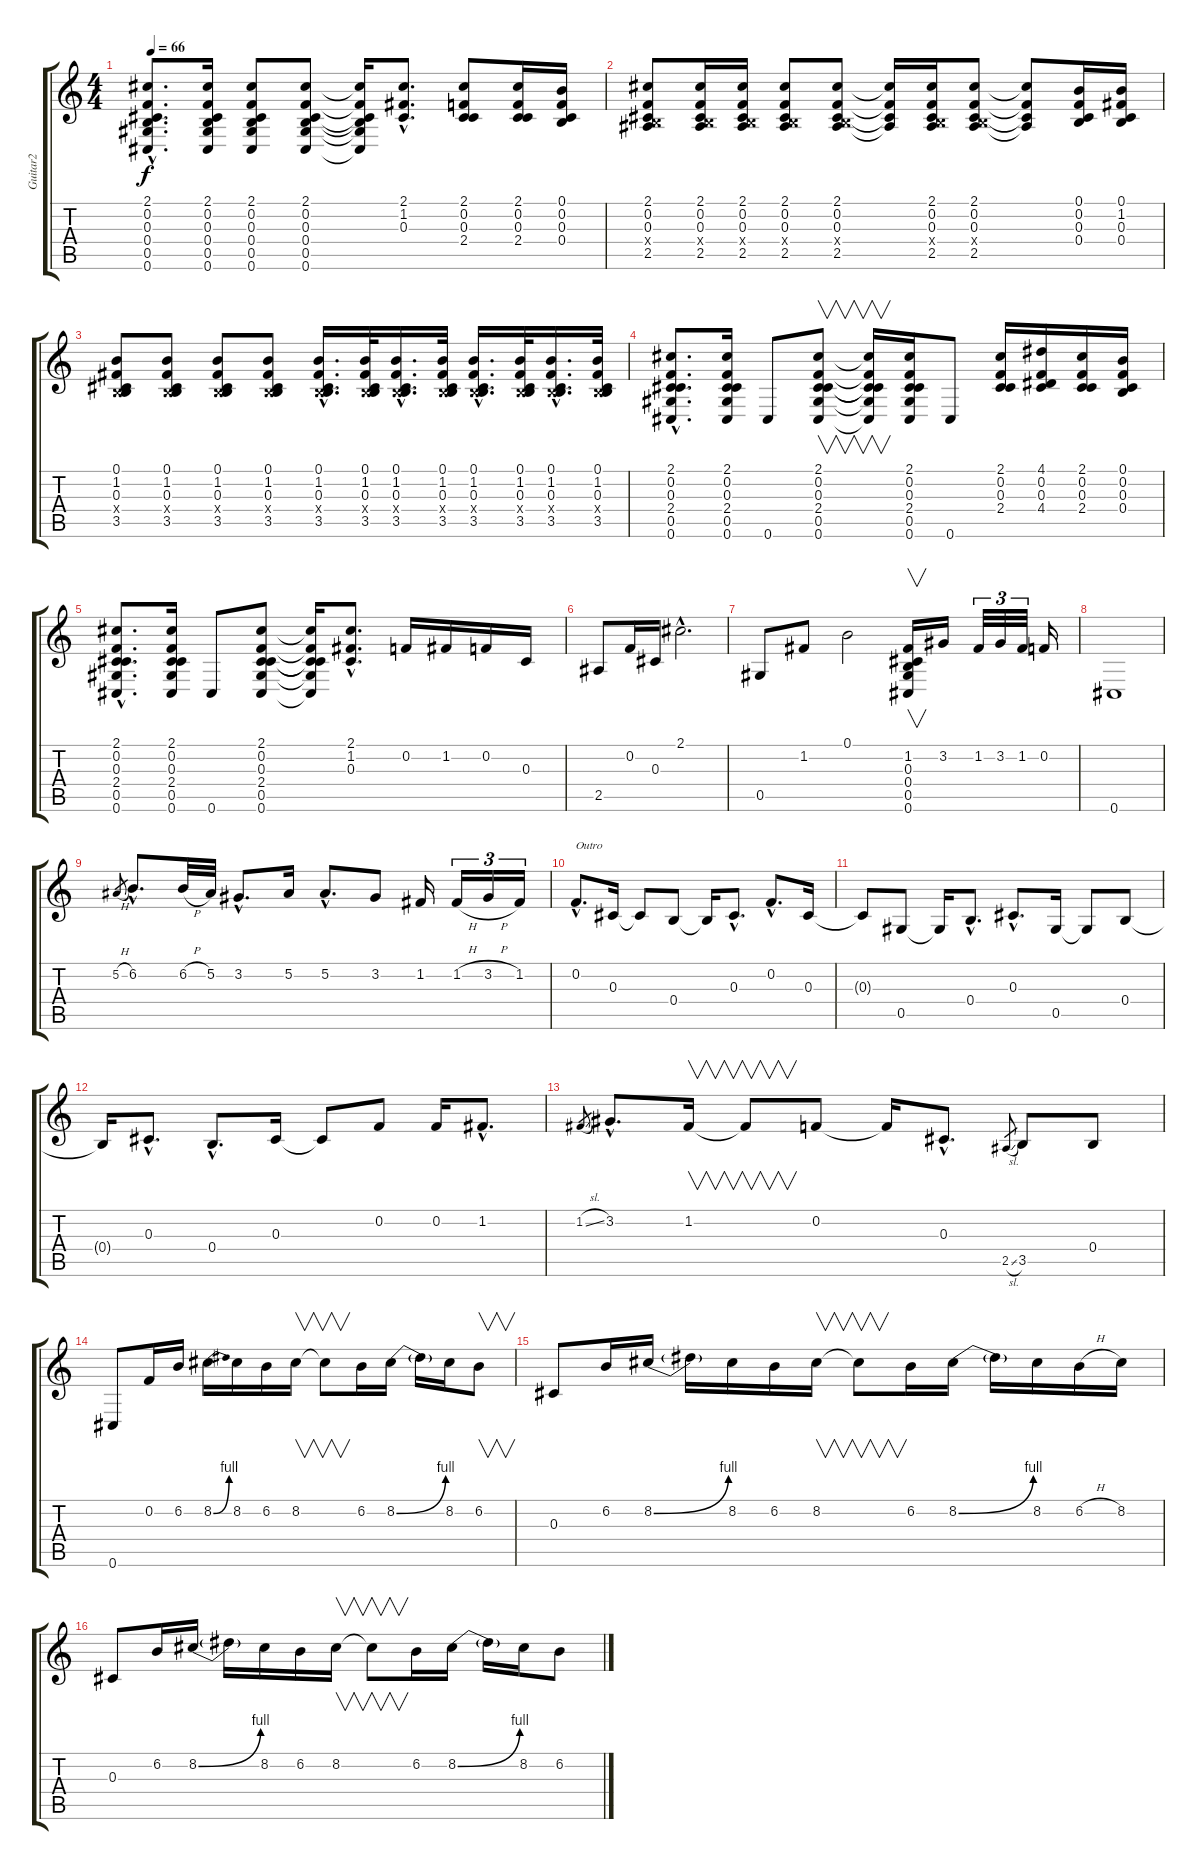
\track ("Guitar2" "Guitar2") {instrument acousticguitarsteel}
\staff {score tabs}
\tuning (B3 F3 Db3 B2 Ab2 Db2) {hide}
\ts (4 4)
\tempo 66
\clef g2
\ks c
(2.1{hac} 0.2{hac} 0.3{hac} 0.4{hac} 0.5{hac} 0.6{hac}).8{d dy f} (2.1 0.2 0.3 0.4 0.5 0.6).16 (2.1 0.2 0.3 0.4 0.5 0.6).8 (2.1 0.2 0.3 0.4 0.5 0.6).8 (2.1{t} 0.2{t} 0.3{t} 0.4{t} 0.5{t} 0.6{t}).16 (2.1{hac} 1.2{hac} 0.3{hac}).8{d} (2.1 0.2 0.3 2.4).8 (2.1 0.2 0.3 2.4).16 (0.1 0.2 0.3 0.4).16 |
(2.1 0.2 0.3 0.4{x} 2.5).8 (2.1 0.2 0.3 0.4{x} 2.5).16 (2.1 0.2 0.3 0.4{x} 2.5).16 (2.1 0.2 0.3 0.4{x} 2.5).8 (2.1 0.2 0.3 0.4{x} 2.5).8 (2.1{t} 0.2{t} 0.3{t} 2.5{t}).16 (2.1 0.2 0.3 0.4{x} 2.5).16 (2.1 0.2 0.3 0.4{x} 2.5).8 (2.1{t} 0.2{t} 0.3{t} 2.5{t}).8 (0.1 0.2 0.3 0.4).16 (0.1 1.2 0.3 0.4).16 |
(0.1 1.2 0.3 0.4{x} 3.5).8 (0.1 1.2 0.3 0.4{x} 3.5).8 (0.1 1.2 0.3 0.4{x} 3.5).8 (0.1 1.2 0.3 0.4{x} 3.5).8 (0.1{hac} 1.2{hac} 0.3{hac} 0.4{hac x} 3.5{hac}).16{d} (0.1 1.2 0.3 0.4{x} 3.5).32 (0.1{hac} 1.2{hac} 0.3{hac} 0.4{hac x} 3.5{hac}).16{d} (0.1 1.2 0.3 0.4{x} 3.5).32 (0.1{hac} 1.2{hac} 0.3{hac} 0.4{hac x} 3.5{hac}).16{d} (0.1 1.2 0.3 0.4{x} 3.5).32 (0.1{hac} 1.2{hac} 0.3{hac} 0.4{hac x} 3.5{hac}).16{d} (0.1 1.2 0.3 0.4{x} 3.5).32 |
(2.1{hac} 0.2{hac} 0.3{hac} 2.4{hac} 0.5{hac} 0.6{hac}).8{d} (2.1 0.2 0.3 2.4 0.5 0.6).16 0.6.8 (2.1 0.2 0.3 2.4 0.5 0.6).8{v} (2.1{t} 0.2{t} 0.3{t} 2.4{t} 0.5{t} 0.6{t}).16{v} (2.1 0.2 0.3 2.4 0.5 0.6).16 0.6.8 (2.1 0.2 0.3 2.4).16 (4.1 0.2 0.3 4.4).16 (2.1 0.2 0.3 2.4).16 (0.1 0.2 0.3 0.4).16 |
(2.1{hac} 0.2{hac} 0.3{hac} 2.4{hac} 0.5{hac} 0.6{hac}).8{d} (2.1 0.2 0.3 2.4 0.5 0.6).16 0.6.8 (2.1 0.2 0.3 2.4 0.5 0.6).8 (2.1{t} 0.2{t} 0.3{t} 2.4{t} 0.5{t} 0.6{t}).16 (2.1{hac} 1.2{hac} 0.3{hac}).8{d} 0.2.16 1.2.16 0.2.16 0.3.16 |
2.5.8 0.2.16 0.3.16 2.1{hac}.2{d} |
0.5.8 1.2.8 0.1.2 (1.2 0.3 0.4 0.5 0.6).16{v} 3.2.16 1.2.32{tu (3 2)} 3.2.32{tu (3 2)} 1.2.32{tu (3 2)} 0.2.16 |
0.6.1 |
5.2{h}.8{gr} 6.2{hac}.8{d} 6.2{h}.32 5.2.32 3.2{hac}.8{d} 5.2.16 5.2{hac}.8{d} 3.2.8 1.2.16 1.2{h}.16{tu (3 2)} 3.2{h}.16{tu (3 2)} 1.2.16{tu (3 2)} |
0.2{hac}.8{d txt "Outro"} 0.3.16 0.3{t}.8 0.4.8 0.4{t}.16 0.3{hac}.8{d} 0.2{hac}.8{d} 0.3.16 |
0.3{t}.8 0.5.8 0.5{t}.16 0.4{hac}.8{d} 0.3{hac}.8{d} 0.5.16 0.5{t}.8 0.4.8 |
0.4{t}.16 0.3{hac}.8{d} 0.4{hac}.8{d} 0.3.16 0.3{t}.8 0.2.8 0.2.16 1.2{hac}.8{d} |
1.2{sl}.8{gr} 3.2{hac}.8{d} 1.2.16{v} 1.2{t}.8{v} 0.2.8 0.2{t}.16 0.3{hac}.8{d} 2.5{sl}.8{gr} 3.5.8 0.4.8 |
0.6.8 0.2.16 6.2.16 8.2{be (bend 0 0 60 4)}.16 8.2.16 6.2.16 8.2.16{v} 8.2{t}.8{v} 6.2.16 8.2{be (bend 0 0 60 4)}.16 8.2{t}.16 8.2.16 6.2.8{v} |
0.3.8 6.2.16 8.2{be (bend 0 0 60 4)}.16 8.2{t}.16 8.2.16 6.2.16 8.2.16{v} 8.2{t}.8{v} 6.2.16 8.2{be (bend 0 0 60 4)}.16 8.2{t}.16 8.2.16 6.2{h}.16 8.2.16 |
0.3.8 6.2.16 8.2{be (bend 0 0 60 4)}.16 8.2{t}.16 8.2.16 6.2.16 8.2.16{v} 8.2{t}.8{v} 6.2.16 8.2{be (bend 0 0 60 4)}.16 8.2{t}.16 8.2.16 6.2.8
